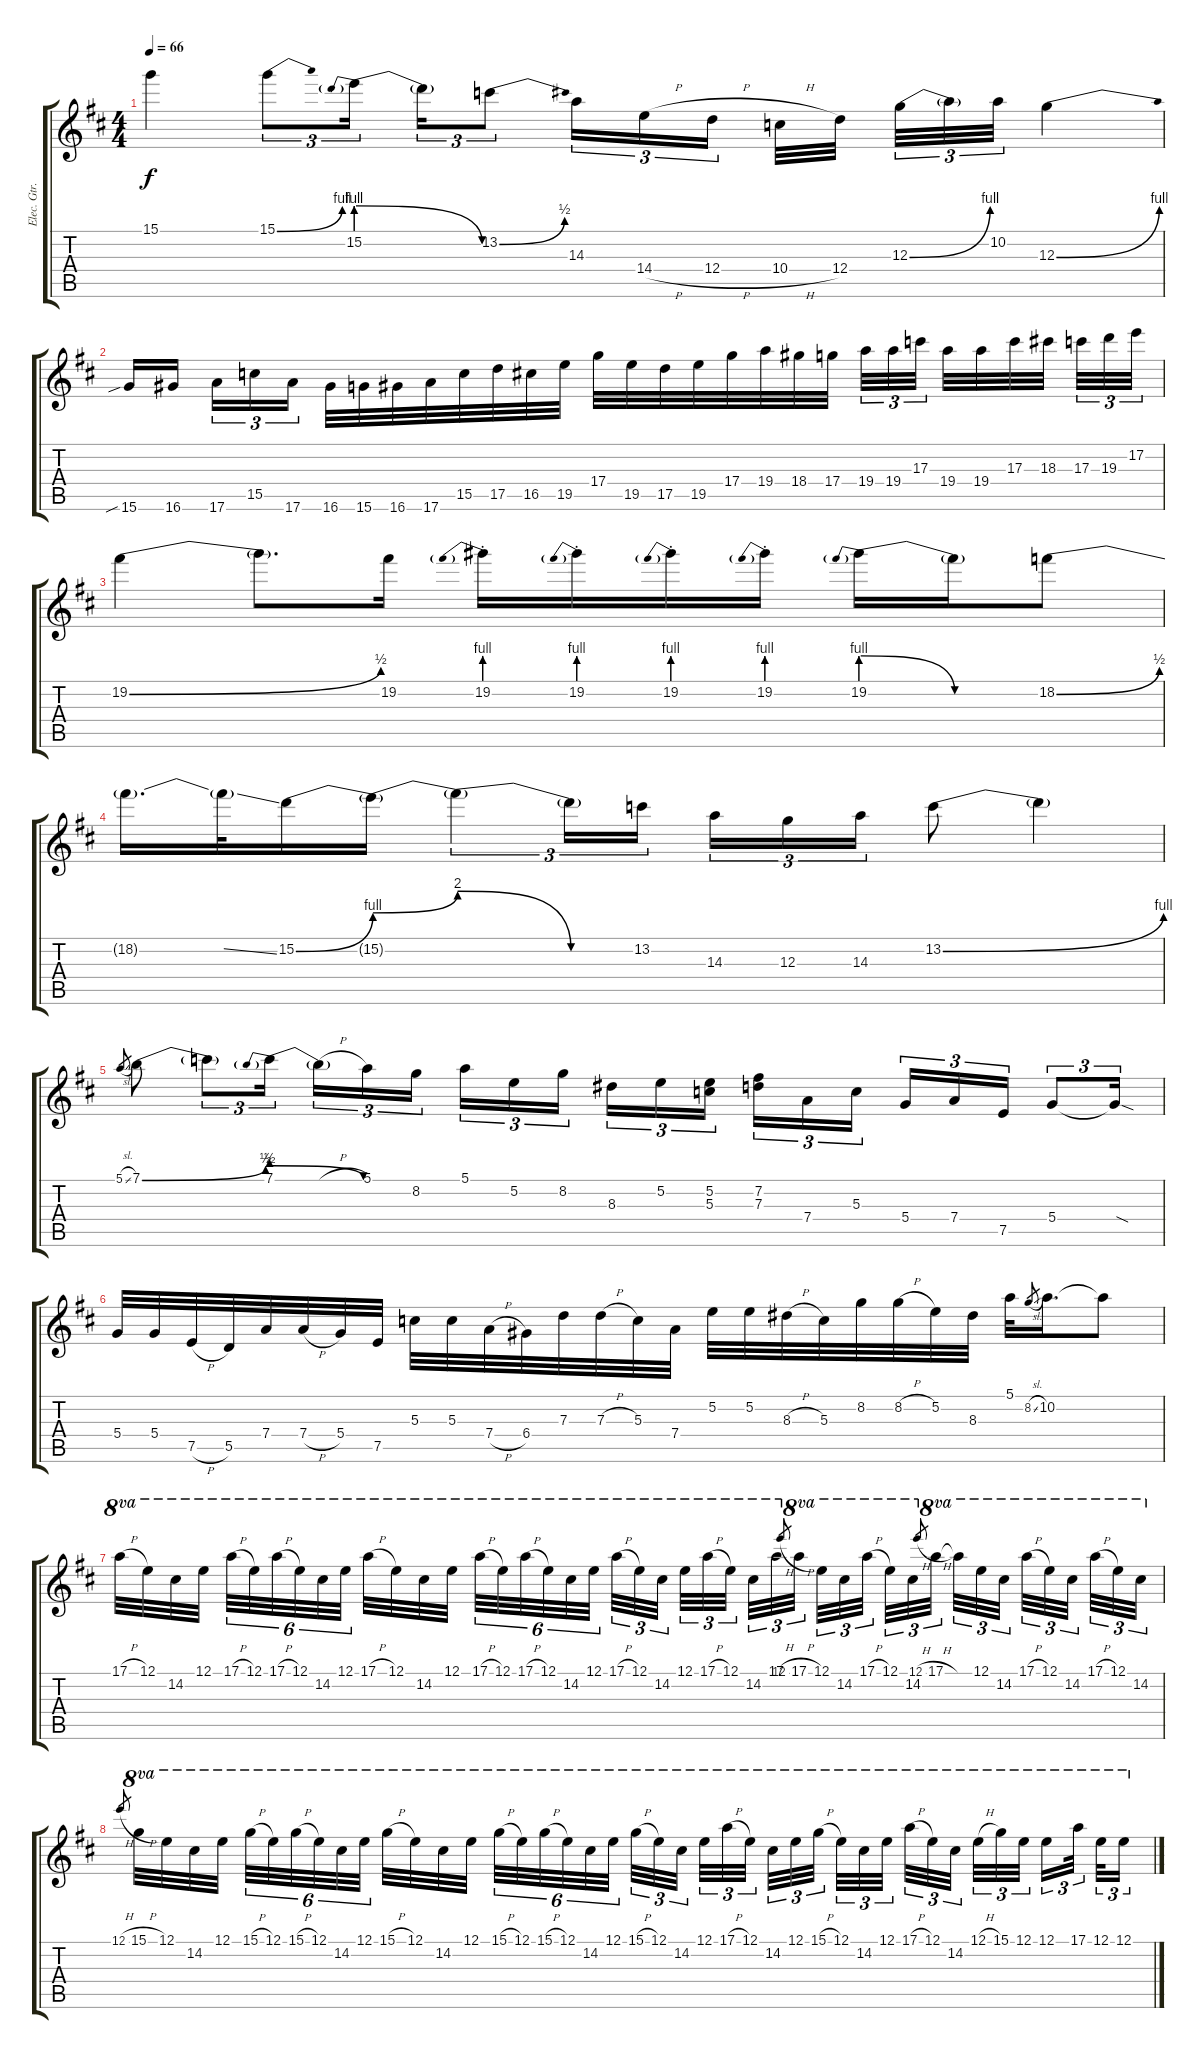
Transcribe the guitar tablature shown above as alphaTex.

\track ("Elec. Gtr. 1" "Elec. Gtr.") {instrument distortionguitar}
\staff {score tabs}
\tuning (E4 B3 G3 D3 A2 E2) {hide}
\ts (4 4)
\tempo 66
\clef g2
\ks d
15.1{t}.4{dy f} 15.1{be (bend 0 0 60 4)}.8{tu (3 2)} 15.2{be (prebendrelease 0 4 60 0)}.16{tu (3 2)} 15.2{t}.16{tu (3 2)} 13.2{be (bend 0 0 60 2)}.8{tu (3 2)} 14.3.16{tu (3 2)} 14.4{h}.16{tu (3 2)} 12.4{h}.16{tu (3 2) beam splitsecondary} 10.4{h}.32 12.4.32{beam splitsecondary} 12.3{be (bend 0 0 60 4)}.32{tu (3 2)} 12.3{t}.32{tu (3 2)} 10.2.32{tu (3 2)} 12.3{be (bend 0 0 60 4)}.4 |
15.6{sib}.16 16.6.16{beam splitsecondary} 17.6.16{tu (3 2)} 15.5.16{tu (3 2)} 17.6.16{tu (3 2)} 16.6.32 15.6.32 16.6.32 17.6.32 15.5.32 17.5.32 16.5.32 19.5.32 17.4.32 19.5.32 17.5.32 19.5.32 17.4.32 19.4.32 18.4.32 17.4.32 19.4.32{tu (3 2)} 19.4.32{tu (3 2)} 17.3.32{tu (3 2) beam splitsecondary} 19.4.32 19.4.32 17.3.32 18.3.32{beam splitsecondary} 17.3.32{tu (3 2)} 19.3.32{tu (3 2)} 17.2.32{tu (3 2)} |
19.2{be (bend 0 0 60 2)}.4 19.2{t}.8{d} 19.2.16 19.2{be (prebend 0 4 60 4) st}.16 19.2{be (prebend 0 4 60 4) st}.16 19.2{be (prebend 0 4 60 4) st}.16 19.2{be (prebend 0 4 60 4) st}.16 19.2{be (prebendrelease 0 4 60 0)}.16 19.2{be (hold 0 0 60 0) t}.16 18.2{be (bend 0 0 60 2)}.8 |
18.2{t}.16{d} 18.2{ss t}.32 15.2{be (bend 0 0 60 4)}.16 15.2{be (bend 0 4 60 8) t}.16 15.2{be (release 0 8 60 0) t}.4{tu (3 2)} 15.2{be (hold 0 0 60 0) t}.16{tu (3 2)} 13.2.16{tu (3 2) beam split} 14.3.16{tu (3 2) beam merge} 12.3.16{tu (3 2)} 14.3.16{tu (3 2)} 13.2{be (bend 0 0 60 4)}.8 13.2{t}.4 |
5.1{sl}.8{gr} 7.1{be (bend 0 0 60 2)}.8 7.1{t}.8{tu (3 2)} 7.1{be (prebendrelease 0 2 60 0)}.16{tu (3 2)} 7.1{h t}.16{tu (3 2)} 5.1.16{tu (3 2)} 8.2.16{tu (3 2) beam splitsecondary} 5.1.16{tu (3 2)} 5.2.16{tu (3 2)} 8.2.16{tu (3 2)} 8.3.16{tu (3 2)} 5.2.16{tu (3 2)} (5.2 5.3).16{tu (3 2) beam splitsecondary} (7.2 7.3).16{tu (3 2)} 7.4.16{tu (3 2)} 5.3.16{tu (3 2)} 5.4.16{tu (3 2)} 7.4.16{tu (3 2)} 7.5.16{tu (3 2)} 5.4.8{tu (3 2)} 5.4{sod t}.16{tu (3 2)} |
5.4.32 5.4.32 7.5{h}.32 5.5.32 7.4.32 7.4{h}.32 5.4.32 7.5.32 5.3.32 5.3.32 7.4{h}.32 6.4.32 7.3.32 7.3{h}.32 5.3.32 7.4.32 5.2.32 5.2.32 8.3{h}.32 5.3.32 8.2.32 8.2{h}.32 5.2.32 8.3.32 5.1.32 8.2{sl}.8{gr} 10.2.16{d} 10.2{t}.8 |
17.1{h}.32{ot 8va} 12.1.32{ot 8va} 14.2.32{ot 8va} 12.1.32{ot 8va beam splitsecondary} 17.1{h}.32{tu (6 4) ot 8va} 12.1.32{tu (6 4) ot 8va} 17.1{h}.32{tu (6 4) ot 8va} 12.1.32{tu (6 4) ot 8va} 14.2.32{tu (6 4) ot 8va} 12.1.32{tu (6 4) ot 8va} 17.1{h}.32{ot 8va} 12.1.32{ot 8va} 14.2.32{ot 8va} 12.1.32{ot 8va beam splitsecondary} 17.1{h}.32{tu (6 4) ot 8va} 12.1.32{tu (6 4) ot 8va} 17.1{h}.32{tu (6 4) ot 8va} 12.1.32{tu (6 4) ot 8va} 14.2.32{tu (6 4) ot 8va} 12.1.32{tu (6 4) ot 8va} 17.1{h}.32{tu (3 2) ot 8va} 12.1.32{tu (3 2) ot 8va} 14.2.32{tu (3 2) ot 8va} 12.1.32{tu (3 2) ot 8va} 17.1{h}.32{tu (3 2) ot 8va} 12.1.32{tu (3 2) ot 8va} 14.2.32{tu (3 2) ot 8va} 17.1.32{tu (3 2) ot 8va} 12.1{h}.8{gr} 17.1{h}.32{tu (3 2) ot 8va} 12.1.32{tu (3 2) ot 8va} 14.2.32{tu (3 2) ot 8va} 17.1{h}.32{tu (3 2) ot 8va} 12.1.32{tu (3 2) ot 8va} 14.2.32{tu (3 2) ot 8va} 12.1{h}.8{gr} 17.1{h}.32{tu (3 2) ot 8va} 17.1{t}.32{tu (3 2) ot 8va} 12.1.32{tu (3 2) ot 8va} 14.2.32{tu (3 2) ot 8va} 17.1{h}.32{tu (3 2) ot 8va} 12.1.32{tu (3 2) ot 8va} 14.2.32{tu (3 2) ot 8va} 17.1{h}.32{tu (3 2) ot 8va} 12.1.32{tu (3 2) ot 8va} 14.2.32{tu (3 2) ot 8va} |
12.1{h}.8{gr} 15.1{h}.32{ot 8va} 12.1.32{ot 8va} 14.2.32{ot 8va} 12.1.32{ot 8va beam splitsecondary} 15.1{h}.32{tu (6 4) ot 8va} 12.1.32{tu (6 4) ot 8va} 15.1{h}.32{tu (6 4) ot 8va} 12.1.32{tu (6 4) ot 8va} 14.2.32{tu (6 4) ot 8va} 12.1.32{tu (6 4) ot 8va} 15.1{h}.32{ot 8va} 12.1.32{ot 8va} 14.2.32{ot 8va} 12.1.32{ot 8va beam splitsecondary} 15.1{h}.32{tu (6 4) ot 8va} 12.1.32{tu (6 4) ot 8va} 15.1{h}.32{tu (6 4) ot 8va} 12.1.32{tu (6 4) ot 8va} 14.2.32{tu (6 4) ot 8va} 12.1.32{tu (6 4) ot 8va} 15.1{h}.32{tu (3 2) ot 8va} 12.1.32{tu (3 2) ot 8va} 14.2.32{tu (3 2) ot 8va beam splitsecondary} 12.1.32{tu (3 2) ot 8va} 17.1{h}.32{tu (3 2) ot 8va} 12.1.32{tu (3 2) ot 8va beam splitsecondary} 14.2.32{tu (3 2) ot 8va} 12.1.32{tu (3 2) ot 8va} 15.1{h}.32{tu (3 2) ot 8va beam splitsecondary} 12.1.32{tu (3 2) ot 8va} 14.2.32{tu (3 2) ot 8va} 12.1.32{tu (3 2) ot 8va} 17.1{h}.32{tu (3 2) ot 8va} 12.1.32{tu (3 2) ot 8va} 14.2.32{tu (3 2) ot 8va beam splitsecondary} 12.1{h}.32{tu (3 2) ot 8va} 15.1.32{tu (3 2) ot 8va} 12.1.32{tu (3 2) ot 8va beam splitsecondary} 12.1.16{tu (3 2) ot 8va} 17.1.32{tu (3 2) ot 8va beam splitsecondary} 12.1.32{tu (3 2) ot 8va} 12.1.16{tu (3 2) ot 8va}
